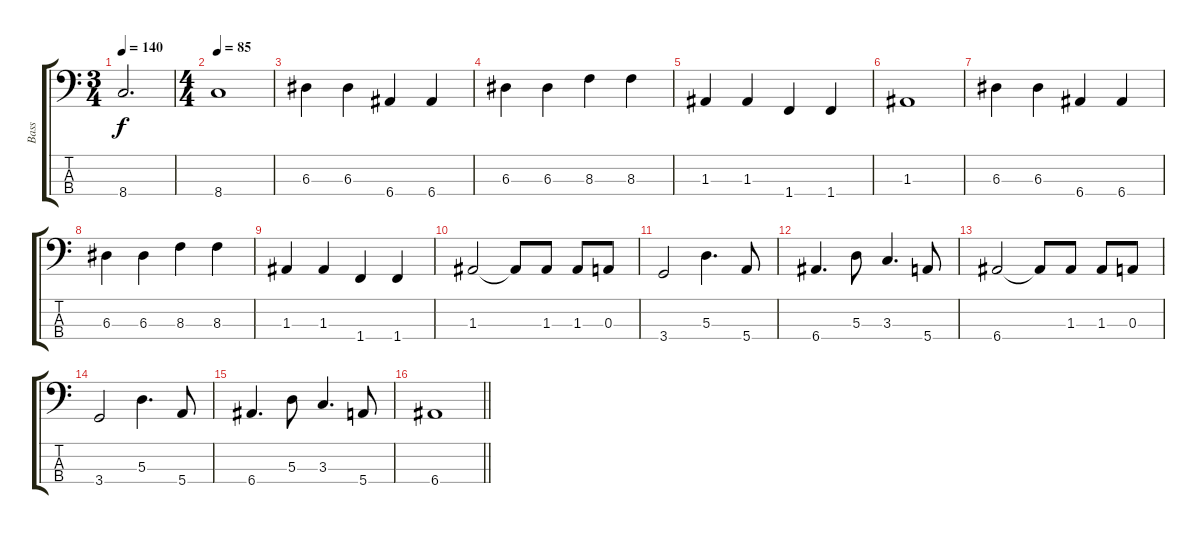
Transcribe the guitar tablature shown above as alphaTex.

\track ("Bass" "Bass") {instrument electricbassfinger}
\staff {score tabs}
\tuning (G2 D2 A1 E1) {hide}
\ts (3 4)
\tempo 140
\clef f4
\ks c
8.4{t}.2{d dy f} |
\ts (4 4)
\tempo 85
8.4.1 |
6.3.4 6.3.4 6.4.4 6.4.4 |
6.3.4 6.3.4 8.3.4 8.3.4 |
1.3.4 1.3.4 1.4.4 1.4.4 |
1.3.1 |
6.3.4 6.3.4 6.4.4 6.4.4 |
6.3.4 6.3.4 8.3.4 8.3.4 |
1.3.4 1.3.4 1.4.4 1.4.4 |
1.3.2 1.3{t}.8 1.3.8 1.3.8 0.3.8 |
3.4.2 5.3.4{d} 5.4.8 |
6.4.4{d} 5.3.8 3.3.4{d} 5.4.8 |
6.4.2 6.4{t}.8 1.3.8 1.3.8 0.3.8 |
3.4.2 5.3.4{d} 5.4.8 |
6.4.4{d} 5.3.8 3.3.4{d} 5.4.8 |
\barLineRight lightlight
6.4.1
